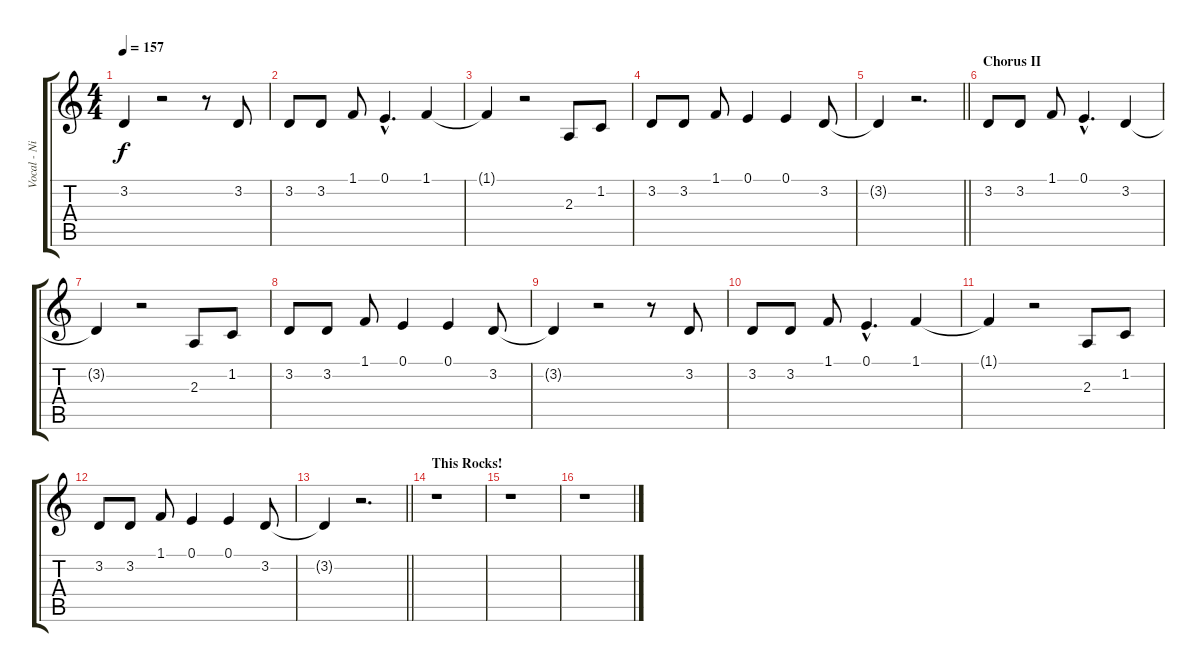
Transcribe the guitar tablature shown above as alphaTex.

\track ("Vocal - Nikola" "Vocal - Ni") {instrument flute}
\staff {score tabs}
\tuning (E4 B3 G3 D3 A2 E2) {hide}
\ts (4 4)
\tempo 157
\clef g2
\ks c
3.2{t}.4{dy f} r.2 r.8 3.2.8 |
3.2.8 3.2.8 1.1.8 0.1{hac}.4{d} 1.1.4 |
1.1{t}.4 r.2 2.3.8 1.2.8 |
3.2.8 3.2.8 1.1.8 0.1.4 0.1.4 3.2.8 |
\barLineRight lightlight
3.2{t}.4 r.2{d} |
\section ("" "Chorus II")
3.2.8 3.2.8 1.1.8 0.1{hac}.4{d} 3.2.4 |
3.2{t}.4 r.2 2.3.8 1.2.8 |
3.2.8 3.2.8 1.1.8 0.1.4 0.1.4 3.2.8 |
3.2{t}.4 r.2 r.8 3.2.8 |
3.2.8 3.2.8 1.1.8 0.1{hac}.4{d} 1.1.4 |
1.1{t}.4 r.2 2.3.8 1.2.8 |
3.2.8 3.2.8 1.1.8 0.1.4 0.1.4 3.2.8 |
\barLineRight lightlight
3.2{t}.4 r.2{d} |
\section ("" "This Rocks!")
r.1 |
r.1 |
r.1
